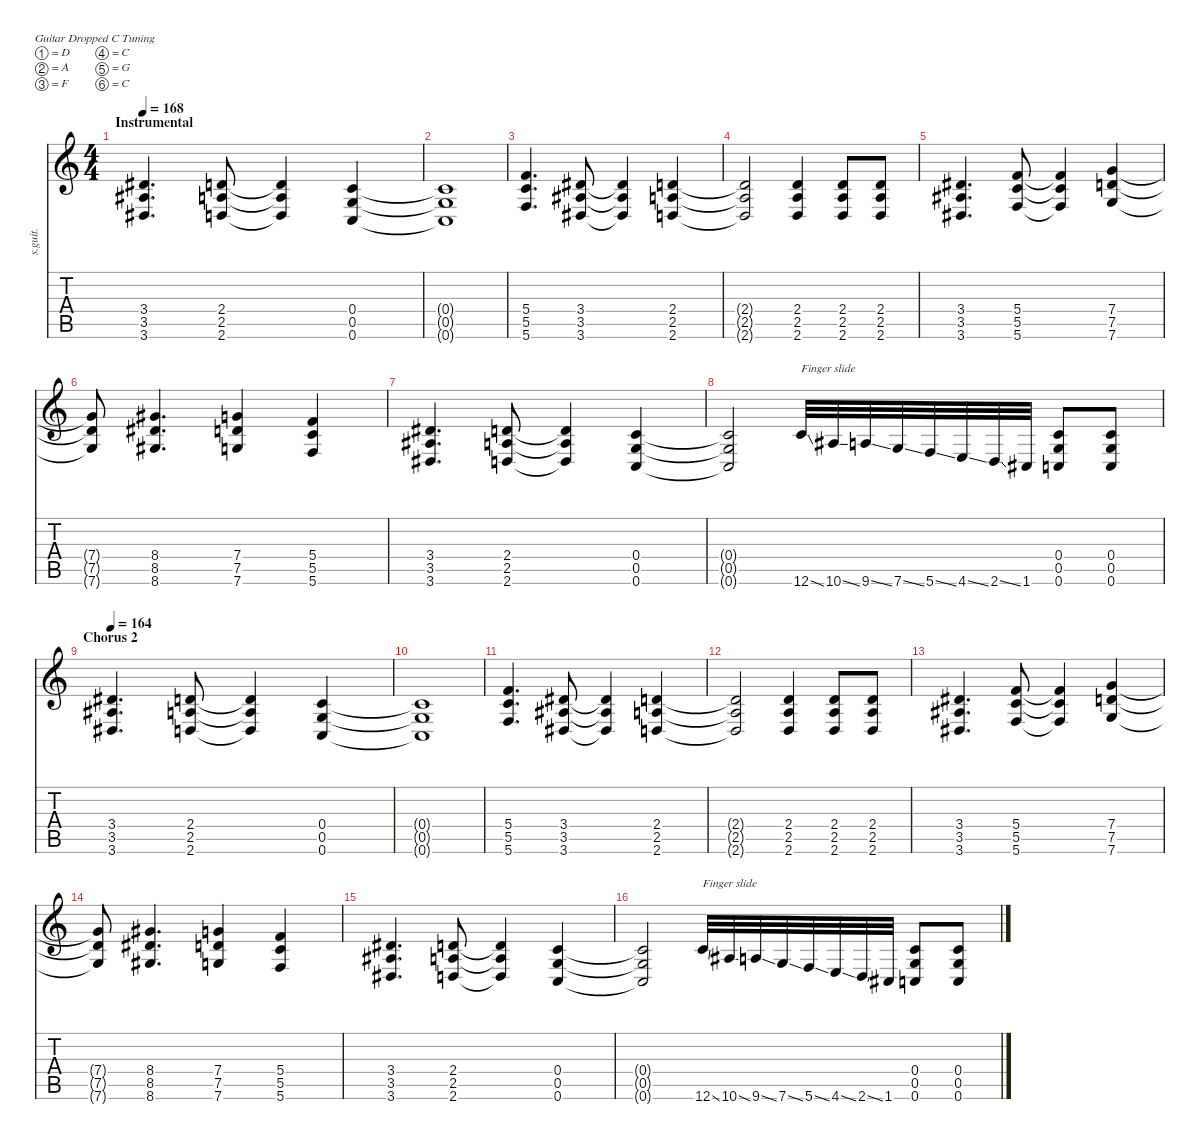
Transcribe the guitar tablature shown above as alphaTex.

\defaultSystemsLayout 4
\hideDynamics
\bracketExtendMode nobrackets
\track ("" "s.guit.") {instrument distortionguitar}
\staff {score tabs}
\tuning (D4 A3 F3 C3 G2 C2)
\ts (4 4)
\section ("" "Instrumental")
\tempo 168
\clef g2
\ks c
(3.4{acc #} 3.5{acc #} 3.6{acc #}).4{d lyrics (0 "") lyrics (1 "") lyrics (2 "") lyrics (3 "") lyrics (4 "") dy f} (2.4 2.5 2.6).8{lyrics (0 "") lyrics (1 "") lyrics (2 "") lyrics (3 "") lyrics (4 "")} (2.4{t} 2.5{t} 2.6{t}).4{lyrics (0 "") lyrics (1 "") lyrics (2 "") lyrics (3 "") lyrics (4 "")} (0.4 0.5 0.6).4{lyrics (0 "") lyrics (1 "") lyrics (2 "") lyrics (3 "") lyrics (4 "")} |
(0.4{t} 0.5{t} 0.6{t}).1{lyrics (0 "") lyrics (1 "") lyrics (2 "") lyrics (3 "") lyrics (4 "")} |
(5.4 5.5 5.6).4{d lyrics (0 "") lyrics (1 "") lyrics (2 "") lyrics (3 "") lyrics (4 "")} (3.4{acc #} 3.5{acc #} 3.6{acc #}).8{lyrics (0 "") lyrics (1 "") lyrics (2 "") lyrics (3 "") lyrics (4 "")} (3.4{t acc #} 3.5{t acc #} 3.6{t acc #}).4{lyrics (0 "") lyrics (1 "") lyrics (2 "") lyrics (3 "") lyrics (4 "")} (2.4 2.5 2.6).4{lyrics (0 "") lyrics (1 "") lyrics (2 "") lyrics (3 "") lyrics (4 "")} |
(2.4{t} 2.5{t} 2.6{t}).2{lyrics (0 "") lyrics (1 "") lyrics (2 "") lyrics (3 "") lyrics (4 "")} (2.4 2.5 2.6).4{lyrics (0 "") lyrics (1 "") lyrics (2 "") lyrics (3 "") lyrics (4 "")} (2.4 2.5 2.6).8{lyrics (0 "") lyrics (1 "") lyrics (2 "") lyrics (3 "") lyrics (4 "")} (2.4 2.5 2.6).8{lyrics (0 "") lyrics (1 "") lyrics (2 "") lyrics (3 "") lyrics (4 "")} |
(3.4{acc #} 3.5{acc #} 3.6{acc #}).4{d lyrics (0 "") lyrics (1 "") lyrics (2 "") lyrics (3 "") lyrics (4 "")} (5.4 5.5 5.6).8{lyrics (0 "") lyrics (1 "") lyrics (2 "") lyrics (3 "") lyrics (4 "")} (5.4{t} 5.5{t} 5.6{t}).4{lyrics (0 "") lyrics (1 "") lyrics (2 "") lyrics (3 "") lyrics (4 "")} (7.4 7.5 7.6).4{lyrics (0 "") lyrics (1 "") lyrics (2 "") lyrics (3 "") lyrics (4 "")} |
(7.4{t} 7.5{t} 7.6{t}).8{lyrics (0 "") lyrics (1 "") lyrics (2 "") lyrics (3 "") lyrics (4 "")} (8.4{acc #} 8.5{acc #} 8.6{acc #}).4{d lyrics (0 "") lyrics (1 "") lyrics (2 "") lyrics (3 "") lyrics (4 "")} (7.4 7.5 7.6).4{lyrics (0 "") lyrics (1 "") lyrics (2 "") lyrics (3 "") lyrics (4 "")} (5.4 5.5 5.6).4{lyrics (0 "") lyrics (1 "") lyrics (2 "") lyrics (3 "") lyrics (4 "")} |
(3.4{acc #} 3.5{acc #} 3.6{acc #}).4{d lyrics (0 "") lyrics (1 "") lyrics (2 "") lyrics (3 "") lyrics (4 "")} (2.4 2.5 2.6).8{lyrics (0 "") lyrics (1 "") lyrics (2 "") lyrics (3 "") lyrics (4 "")} (2.4{t} 2.5{t} 2.6{t}).4{lyrics (0 "") lyrics (1 "") lyrics (2 "") lyrics (3 "") lyrics (4 "")} (0.4 0.5 0.6).4{lyrics (0 "") lyrics (1 "") lyrics (2 "") lyrics (3 "") lyrics (4 "")} |
(0.4{t} 0.5{t} 0.6{t}).2{lyrics (0 "") lyrics (1 "") lyrics (2 "") lyrics (3 "") lyrics (4 "")} 12.6{ss}.32{txt "Finger slide" lyrics (0 "") lyrics (1 "") lyrics (2 "") lyrics (3 "") lyrics (4 "")} 10.6{ss acc #}.32{lyrics (0 "") lyrics (1 "") lyrics (2 "") lyrics (3 "") lyrics (4 "")} 9.6{ss}.32{lyrics (0 "") lyrics (1 "") lyrics (2 "") lyrics (3 "") lyrics (4 "")} 7.6{ss}.32{lyrics (0 "") lyrics (1 "") lyrics (2 "") lyrics (3 "") lyrics (4 "")} 5.6{ss}.32{lyrics (0 "") lyrics (1 "") lyrics (2 "") lyrics (3 "") lyrics (4 "")} 4.6{ss}.32{lyrics (0 "") lyrics (1 "") lyrics (2 "") lyrics (3 "") lyrics (4 "")} 2.6{ss}.32{lyrics (0 "") lyrics (1 "") lyrics (2 "") lyrics (3 "") lyrics (4 "")} 1.6{acc #}.32{lyrics (0 "") lyrics (1 "") lyrics (2 "") lyrics (3 "") lyrics (4 "")} (0.4 0.5 0.6).8{lyrics (0 "") lyrics (1 "") lyrics (2 "") lyrics (3 "") lyrics (4 "")} (0.4 0.5 0.6).8{lyrics (0 "") lyrics (1 "") lyrics (2 "") lyrics (3 "") lyrics (4 "")} |
\section ("" "Chorus 2")
\tempo 164
(3.4{acc #} 3.5{acc #} 3.6{acc #}).4{d lyrics (0 "") lyrics (1 "") lyrics (2 "") lyrics (3 "") lyrics (4 "")} (2.4 2.5 2.6).8{lyrics (0 "") lyrics (1 "") lyrics (2 "") lyrics (3 "") lyrics (4 "")} (2.4{t} 2.5{t} 2.6{t}).4{lyrics (0 "") lyrics (1 "") lyrics (2 "") lyrics (3 "") lyrics (4 "")} (0.4 0.5 0.6).4{lyrics (0 "") lyrics (1 "") lyrics (2 "") lyrics (3 "") lyrics (4 "")} |
(0.4{t} 0.5{t} 0.6{t}).1{lyrics (0 "") lyrics (1 "") lyrics (2 "") lyrics (3 "") lyrics (4 "")} |
(5.4 5.5 5.6).4{d lyrics (0 "") lyrics (1 "") lyrics (2 "") lyrics (3 "") lyrics (4 "")} (3.4{acc #} 3.5{acc #} 3.6{acc #}).8{lyrics (0 "") lyrics (1 "") lyrics (2 "") lyrics (3 "") lyrics (4 "")} (3.4{t acc #} 3.5{t acc #} 3.6{t acc #}).4{lyrics (0 "") lyrics (1 "") lyrics (2 "") lyrics (3 "") lyrics (4 "")} (2.4 2.5 2.6).4{lyrics (0 "") lyrics (1 "") lyrics (2 "") lyrics (3 "") lyrics (4 "")} |
(2.4{t} 2.5{t} 2.6{t}).2{lyrics (0 "") lyrics (1 "") lyrics (2 "") lyrics (3 "") lyrics (4 "")} (2.4 2.5 2.6).4{lyrics (0 "") lyrics (1 "") lyrics (2 "") lyrics (3 "") lyrics (4 "")} (2.4 2.5 2.6).8{lyrics (0 "") lyrics (1 "") lyrics (2 "") lyrics (3 "") lyrics (4 "")} (2.4 2.5 2.6).8{lyrics (0 "") lyrics (1 "") lyrics (2 "") lyrics (3 "") lyrics (4 "")} |
(3.4{acc #} 3.5{acc #} 3.6{acc #}).4{d lyrics (0 "") lyrics (1 "") lyrics (2 "") lyrics (3 "") lyrics (4 "")} (5.4 5.5 5.6).8{lyrics (0 "") lyrics (1 "") lyrics (2 "") lyrics (3 "") lyrics (4 "")} (5.4{t} 5.5{t} 5.6{t}).4{lyrics (0 "") lyrics (1 "") lyrics (2 "") lyrics (3 "") lyrics (4 "")} (7.4 7.5 7.6).4{lyrics (0 "") lyrics (1 "") lyrics (2 "") lyrics (3 "") lyrics (4 "")} |
(7.4{t} 7.5{t} 7.6{t}).8{lyrics (0 "") lyrics (1 "") lyrics (2 "") lyrics (3 "") lyrics (4 "")} (8.4{acc #} 8.5{acc #} 8.6{acc #}).4{d lyrics (0 "") lyrics (1 "") lyrics (2 "") lyrics (3 "") lyrics (4 "")} (7.4 7.5 7.6).4{lyrics (0 "") lyrics (1 "") lyrics (2 "") lyrics (3 "") lyrics (4 "")} (5.4 5.5 5.6).4{lyrics (0 "") lyrics (1 "") lyrics (2 "") lyrics (3 "") lyrics (4 "")} |
(3.4{acc #} 3.5{acc #} 3.6{acc #}).4{d lyrics (0 "") lyrics (1 "") lyrics (2 "") lyrics (3 "") lyrics (4 "")} (2.4 2.5 2.6).8{lyrics (0 "") lyrics (1 "") lyrics (2 "") lyrics (3 "") lyrics (4 "")} (2.4{t} 2.5{t} 2.6{t}).4{lyrics (0 "") lyrics (1 "") lyrics (2 "") lyrics (3 "") lyrics (4 "")} (0.4 0.5 0.6).4{lyrics (0 "") lyrics (1 "") lyrics (2 "") lyrics (3 "") lyrics (4 "")} |
(0.4{t} 0.5{t} 0.6{t}).2{lyrics (0 "") lyrics (1 "") lyrics (2 "") lyrics (3 "") lyrics (4 "")} 12.6{ss}.32{txt "Finger slide" lyrics (0 "") lyrics (1 "") lyrics (2 "") lyrics (3 "") lyrics (4 "")} 10.6{ss acc #}.32{lyrics (0 "") lyrics (1 "") lyrics (2 "") lyrics (3 "") lyrics (4 "")} 9.6{ss}.32{lyrics (0 "") lyrics (1 "") lyrics (2 "") lyrics (3 "") lyrics (4 "")} 7.6{ss}.32{lyrics (0 "") lyrics (1 "") lyrics (2 "") lyrics (3 "") lyrics (4 "")} 5.6{ss}.32{lyrics (0 "") lyrics (1 "") lyrics (2 "") lyrics (3 "") lyrics (4 "")} 4.6{ss}.32{lyrics (0 "") lyrics (1 "") lyrics (2 "") lyrics (3 "") lyrics (4 "")} 2.6{ss}.32{lyrics (0 "") lyrics (1 "") lyrics (2 "") lyrics (3 "") lyrics (4 "")} 1.6{acc #}.32{lyrics (0 "") lyrics (1 "") lyrics (2 "") lyrics (3 "") lyrics (4 "")} (0.4 0.5 0.6).8{lyrics (0 "") lyrics (1 "") lyrics (2 "") lyrics (3 "") lyrics (4 "")} (0.4 0.5 0.6).8{lyrics (0 "") lyrics (1 "") lyrics (2 "") lyrics (3 "") lyrics (4 "")}
